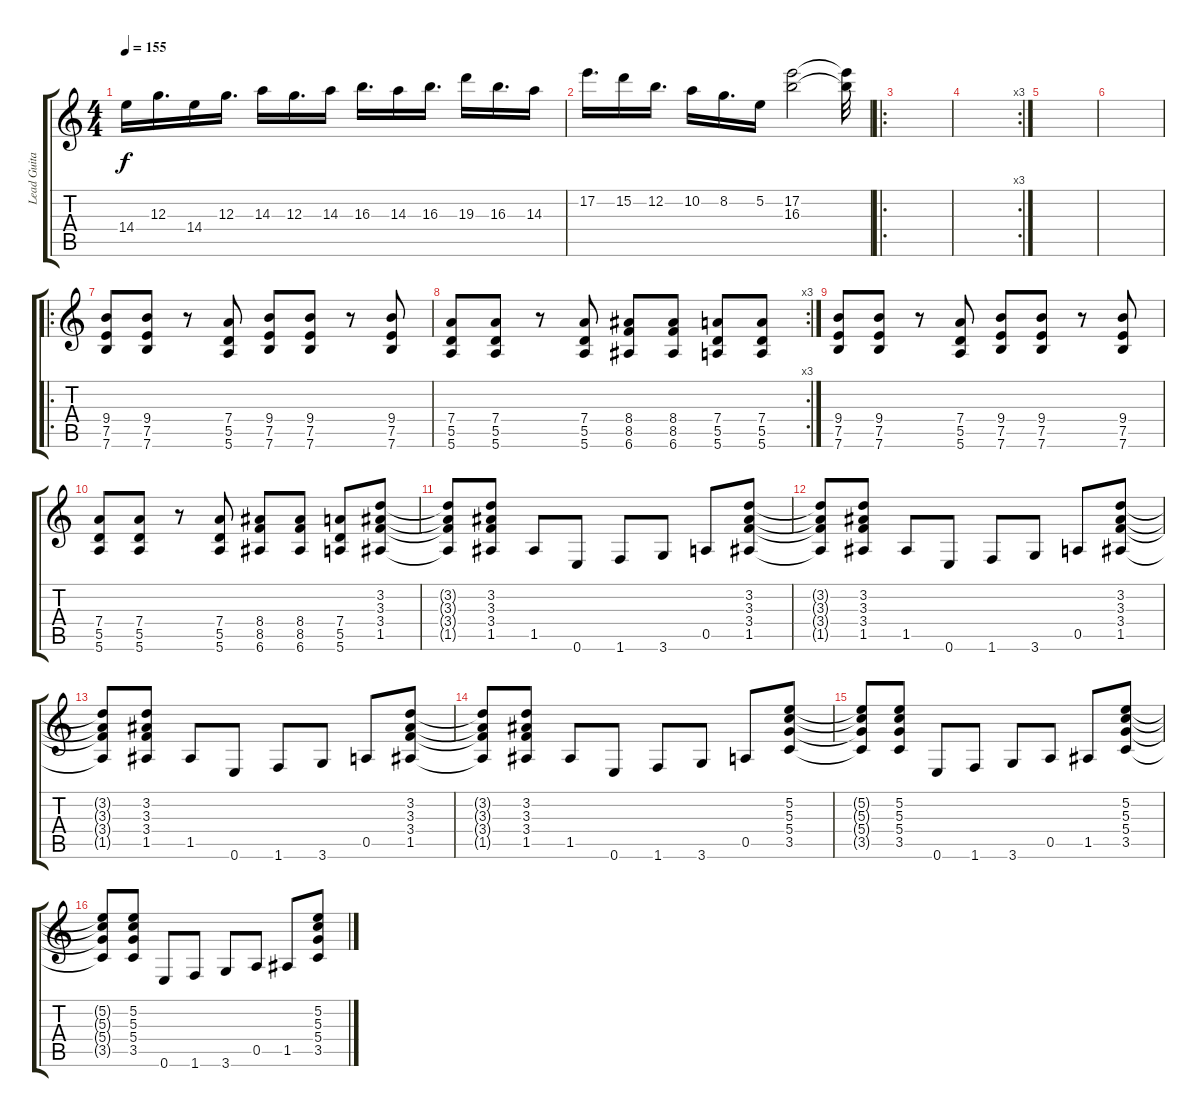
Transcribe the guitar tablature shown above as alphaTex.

\track ("Lead Guitar" "Lead Guita") {instrument overdrivenguitar}
\staff {score tabs}
\tuning (E4 B3 G3 D3 A2 E2) {hide}
\ts (4 4)
\tempo 155
\clef g2
\ks c
14.4.16{dy f} 12.3.16{d} 14.4.16 12.3.16{d} 14.3.16 12.3.16{d} 14.3.16 16.3.16{d} 14.3.16 16.3.16{d} 19.3.16 16.3.16{d} 14.3.16 |
17.2.16{d} 15.2.16 12.2.16{d} 10.2.16 8.2.16{d} 5.2.16 (17.2 16.3).2 (17.2{t} 16.3{t}).32 |
\ro
|
\rc 3
|
|
|
\ro
(9.4 7.5 7.6).8 (9.4 7.5 7.6).8 r.8 (7.4 5.5 5.6).8 (9.4 7.5 7.6).8 (9.4 7.5 7.6).8 r.8 (9.4 7.5 7.6).8 |
\rc 3
(7.4 5.5 5.6).8 (7.4 5.5 5.6).8 r.8 (7.4 5.5 5.6).8 (8.4 8.5 6.6).8 (8.4 8.5 6.6).8 (7.4 5.5 5.6).8 (7.4 5.5 5.6).8 |
(9.4 7.5 7.6).8 (9.4 7.5 7.6).8 r.8 (7.4 5.5 5.6).8 (9.4 7.5 7.6).8 (9.4 7.5 7.6).8 r.8 (9.4 7.5 7.6).8 |
(7.4 5.5 5.6).8 (7.4 5.5 5.6).8 r.8 (7.4 5.5 5.6).8 (8.4 8.5 6.6).8 (8.4 8.5 6.6).8 (7.4 5.5 5.6).8 (3.2 3.3 3.4 1.5).8 |
(3.2{t} 3.3{t} 3.4{t} 1.5{t}).8 (3.2 3.3 3.4 1.5).8 1.5.8 0.6.8 1.6.8 3.6.8 0.5.8 (3.2 3.3 3.4 1.5).8 |
(3.2{t} 3.3{t} 3.4{t} 1.5{t}).8 (3.2 3.3 3.4 1.5).8 1.5.8 0.6.8 1.6.8 3.6.8 0.5.8 (3.2 3.3 3.4 1.5).8 |
(3.2{t} 3.3{t} 3.4{t} 1.5{t}).8 (3.2 3.3 3.4 1.5).8 1.5.8 0.6.8 1.6.8 3.6.8 0.5.8 (3.2 3.3 3.4 1.5).8 |
(3.2{t} 3.3{t} 3.4{t} 1.5{t}).8 (3.2 3.3 3.4 1.5).8 1.5.8 0.6.8 1.6.8 3.6.8 0.5.8 (5.2 5.3 5.4 3.5).8 |
(5.2{t} 5.3{t} 5.4{t} 3.5{t}).8 (5.2 5.3 5.4 3.5).8 0.6.8 1.6.8 3.6.8 0.5.8 1.5.8 (5.2 5.3 5.4 3.5).8 |
(5.2{t} 5.3{t} 5.4{t} 3.5{t}).8 (5.2 5.3 5.4 3.5).8 0.6.8 1.6.8 3.6.8 0.5.8 1.5.8 (5.2 5.3 5.4 3.5).8
